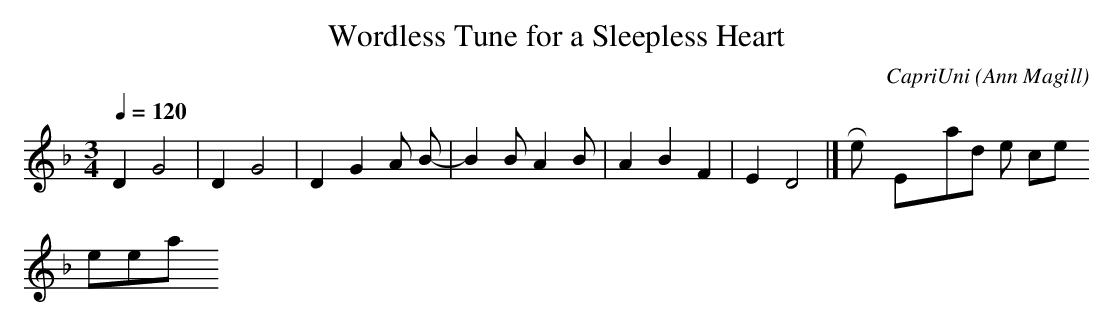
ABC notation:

X:1
T: Wordless Tune for a Sleepless Heart
C: CapriUni (Ann Magill)
M: 3/4
L: 1/8
Q: 1/4=120
K: Dmin
D2 G4|D2 G4|D2 G2 A B-|B2 B A2 B|A2 B2 F2|E2 D4|]     Reply    Expand    New comment
 jekesta
